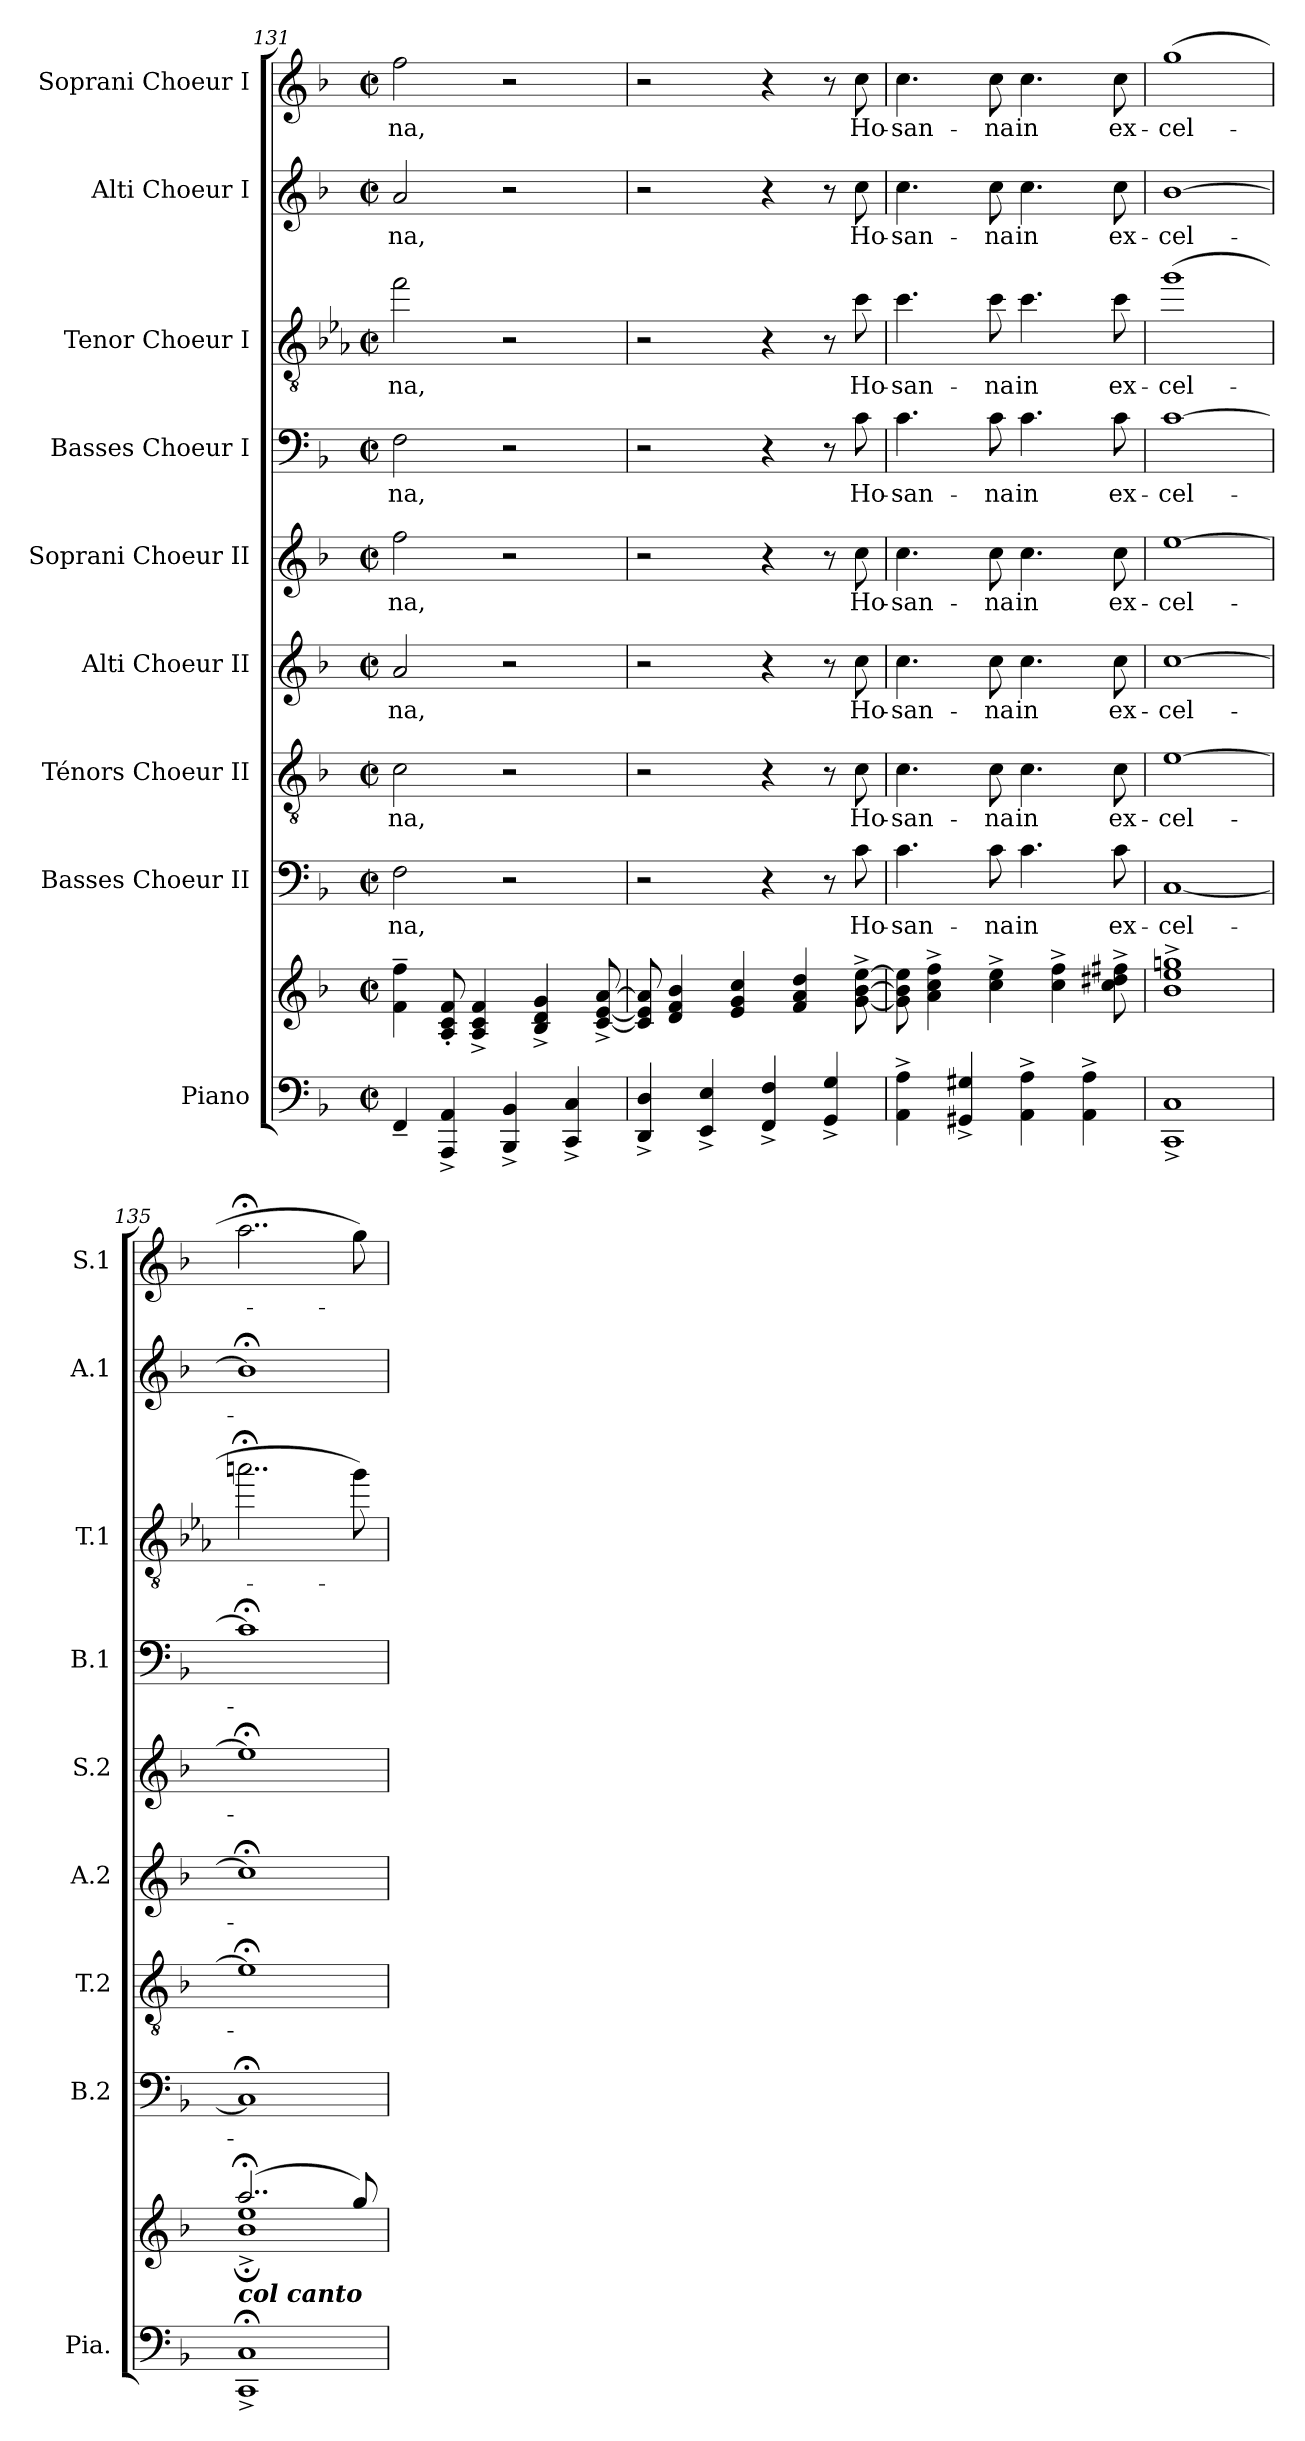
**kern	**kern	**kern	**text	**kern	**text	**kern	**text	**kern	**text	**kern	**text	**kern	**text	**kern	**text	**kern	**text
*part9	*part9	*part8	*part8	*part7	*part7	*part6	*part6	*part5	*part5	*part4	*part4	*part3	*part3	*part2	*part2	*part1	*part1
*staff10	*staff9	*staff8	*staff8	*staff7	*staff7	*staff6	*staff6	*staff5	*staff5	*staff4	*staff4	*staff3	*staff3	*staff2	*staff2	*staff1	*staff1
*I"Piano	*	*I"Basses Choeur II	*	*I"Ténors Choeur II	*	*I"Alti Choeur II	*	*I"Soprani Choeur II	*	*I"Basses Choeur I	*	*I"Tenor Choeur I	*	*I"Alti Choeur I	*	*I"Soprani Choeur I	*
*I'Pia.	*	*I'B.2	*	*I'T.2	*	*I'A.2	*	*I'S.2	*	*I'B.1	*	*I'T.1	*	*I'A.1	*	*I'S.1	*
*clefF4	*clefG2	*clefF4	*	*clefGv2	*	*clefG2	*	*clefG2	*	*clefF4	*	*clefGv2	*	*clefG2	*	*clefG2	*
*	*	*	*	*	*	*	*	*	*	*	*	*ITrd8c14	*	*	*	*	*
*k[b-]	*k[b-]	*k[b-]	*	*k[b-]	*	*k[b-]	*	*k[b-]	*	*k[b-]	*	*k[b-e-a-]	*	*k[b-]	*	*k[b-]	*
*M2/2	*M2/2	*M2/2	*	*M2/2	*	*M2/2	*	*M2/2	*	*M2/2	*	*M2/2	*	*M2/2	*	*M2/2	*
*met(c|)	*met(c|)	*met(c|)	*	*met(c|)	*	*met(c|)	*	*met(c|)	*	*met(c|)	*	*met(c|)	*	*met(c|)	*	*met(c|)	*
=131	=131	=131	=131	=131	=131	=131	=131	=131	=131	=131	=131	=131	=131	=131	=131	=131	=131
4FF~/	4f\~ 4ff\~	2F\	-na,	2ci\	-na,	2a/	-na,	2ff\	-na,	2F\	-na,	2fi\	-na,	2a/	-na,	2ff\	-na,
4AAA/^ 4AA/^	8A/' 8c/' 8f/'	.	.	.	.	.	.	.	.	.	.	.	.	.	.	.	.
.	4A/^ 4c/^ 4f/^	.	.	.	.	.	.	.	.	.	.	.	.	.	.	.	.
4BBB-/^ 4BB-/^	.	2r	.	2r	.	2r	.	2r	.	2r	.	2r	.	2r	.	2r	.
.	4B-/^ 4d/^ 4g/^	.	.	.	.	.	.	.	.	.	.	.	.	.	.	.	.
4CC/^ 4C/^	.	.	.	.	.	.	.	.	.	.	.	.	.	.	.	.	.
.	[8c/^ [8e/^ [8a/^	.	.	.	.	.	.	.	.	.	.	.	.	.	.	.	.
!!LO:PB:g=z
=132	=132	=132	=132	=132	=132	=132	=132	=132	=132	=132	=132	=132	=132	=132	=132	=132	=132
4DD/^ 4D/^	8c/] 8e/] 8a/]	2r	.	2r	.	2r	.	2r	.	2r	.	2r	.	2r	.	2r	.
.	4d/ 4f/ 4b-/	.	.	.	.	.	.	.	.	.	.	.	.	.	.	.	.
4EE/^ 4E/^	.	.	.	.	.	.	.	.	.	.	.	.	.	.	.	.	.
.	4e/ 4g/ 4cc/	.	.	.	.	.	.	.	.	.	.	.	.	.	.	.	.
4FF/^ 4F/^	.	4r	.	4r	.	4r	.	4r	.	4r	.	4r	.	4r	.	4r	.
.	4f/ 4a/ 4dd/	.	.	.	.	.	.	.	.	.	.	.	.	.	.	.	.
4GG/^ 4G/^	.	8r	.	8r	.	8r	.	8r	.	8r	.	8r	.	8r	.	8r	.
.	[8g\^ [8b-\^ [8ee\^	8c\	Ho-	8ci\	Ho-	8cc\	Ho-	8cc\	Ho-	8c\	Ho-	8ci\	Ho-	8cc\	Ho-	8cc\	Ho-
=133	=133	=133	=133	=133	=133	=133	=133	=133	=133	=133	=133	=133	=133	=133	=133	=133	=133
4AA\^ 4A\^	8g\] 8b-\] 8ee\]	4.c\	-san-	4.ci\	-san-	4.cc\	-san-	4.cc\	-san-	4.c\	-san-	4.ci\	-san-	4.cc\	-san-	4.cc\	-san-
.	4a\^ 4cc\^ 4ff\^	.	.	.	.	.	.	.	.	.	.	.	.	.	.	.	.
4GG#X/^ 4G#X/^	.	.	.	.	.	.	.	.	.	.	.	.	.	.	.	.	.
.	4cc\^ 4ee\^	8c\	-na	8ci\	-na	8cc\	-na	8cc\	-na	8c\	-na	8ci\	-na	8cc\	-na	8cc\	-na
4AA\^ 4A\^	.	4.c\	in	4.ci\	in	4.cc\	in	4.cc\	in	4.c\	in	4.ci\	in	4.cc\	in	4.cc\	in
.	4cc\^ 4ff\^	.	.	.	.	.	.	.	.	.	.	.	.	.	.	.	.
4AA\^ 4A\^	.	.	.	.	.	.	.	.	.	.	.	.	.	.	.	.	.
.	8cc\^ 8dd#X\^ 8ff#X\^	8c\	ex-	8ci\	ex-	8cc\	ex-	8cc\	ex-	8c\	ex-	8ci\	ex-	8cc\	ex-	8cc\	ex-
=134	=134	=134	=134	=134	=134	=134	=134	=134	=134	=134	=134	=134	=134	=134	=134	=134	=134
1CC^ 1C^	1b-^ 1ee^ 1ggn^	[1C	-cel-	[1ei	-cel-	[1cc	-cel-	[1ee	-cel-	[1c	-cel-	(1gi	-cel-	[1b-	-cel-	(1gg	-cel-
=135	=135	=135	=135	=135	=135	=135	=135	=135	=135	=135	=135	=135	=135	=135	=135	=135	=135
*	*^	*	*	*	*	*	*	*	*	*	*	*	*	*	*	*	*
!LO:TX:a:Bi:t=col canto	!	!	!	!	!	!	!	!	!	!	!	!	!	!	!	!	!	!
1CC;<^ 1C;<^	(2..aa;</	1b-;^ 1ee;^	1C;<]	.	1e;<i]	.	1cc;<]	.	1ee;<]	.	1c;<]	.	2..an;<i\	.	1b-;<]	.	2..aa;<\	.
.	8gg/)	.	.	.	.	.	.	.	.	.	.	.	8gi\)	.	.	.	8gg\)	.
*	*v	*v	*	*	*	*	*	*	*	*	*	*	*	*	*	*	*	*
=	=	=	=	=	=	=	=	=	=	=	=	=	=	=	=	=	=
*-	*-	*-	*-	*-	*-	*-	*-	*-	*-	*-	*-	*-	*-	*-	*-	*-	*-
